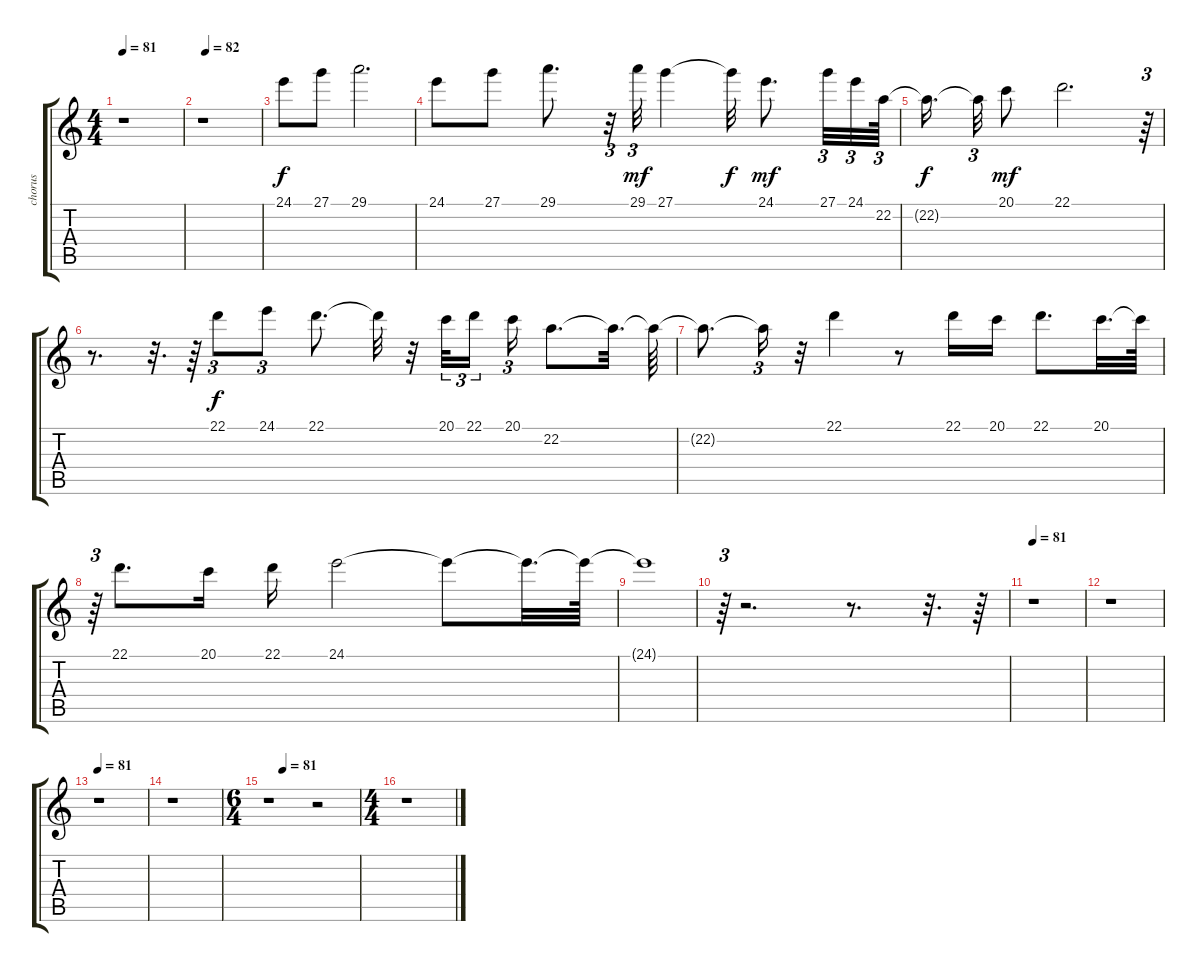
\track ("chorus" "chorus") {instrument ocarina}
\staff {score tabs}
\tuning (E4 B3 G3 D3 A2 E2) {hide}
\ts (4 4)
\tempo 81
\clef g2
\ks c
r.1{dy f} |
\tempo (82 0.0625)
r.1 |
24.1.8{volume 10} 27.1.8 29.1.2{d} |
24.1.8 27.1.8 29.1.8{d} r.32{tu (3 2)} 29.1.32{tu (3 2) dy mf} 27.1.4 27.1{t}.32{dy f} 24.1.8{d dy mf} 27.1.32{tu (3 2)} 24.1.32{tu (3 2)} 22.2.64{tu (3 2)} |
22.2{t}.16{d dy f beam splitsecondary} 22.2{t}.32{tu (3 2)} 20.1.8{dy mf} 22.1.2{d} r.64{tu (3 2)} |
r.8{d} r.32{d} r.64 22.1.8{tu (3 2) dy f} 24.1.8{tu (3 2)} 22.1.8{d} 22.1{t}.32 r.32 20.1.32{tu (3 2)} 22.1.16{tu (3 2) beam splitsecondary} 20.1.16{tu (3 2)} 22.2.8{d} 22.2{t}.32{d} 22.2{t}.64 |
22.2{t}.8{d} 22.2{t}.16{tu (3 2)} r.32 22.1.4 r.8 22.1.16 20.1.16 22.1.8{d} 20.1.32{d} 20.1{t}.64 |
r.64{tu (3 2)} 22.1.8{d} 20.1.16 22.1.16 24.1.2 24.1{t}.8 24.1{t}.32{d} 24.1{t}.64 |
24.1{t}.1 |
r.64{tu (3 2)} r.2{d} r.8{d} r.32{d} r.64 |
\tempo 81
r.1 |
r.1 |
\tempo 81
r.1 |
r.1 |
\ts (6 4)
\tempo (81 0.16666666666666666)
r.1 r.2 |
\ts (4 4)
r.1
